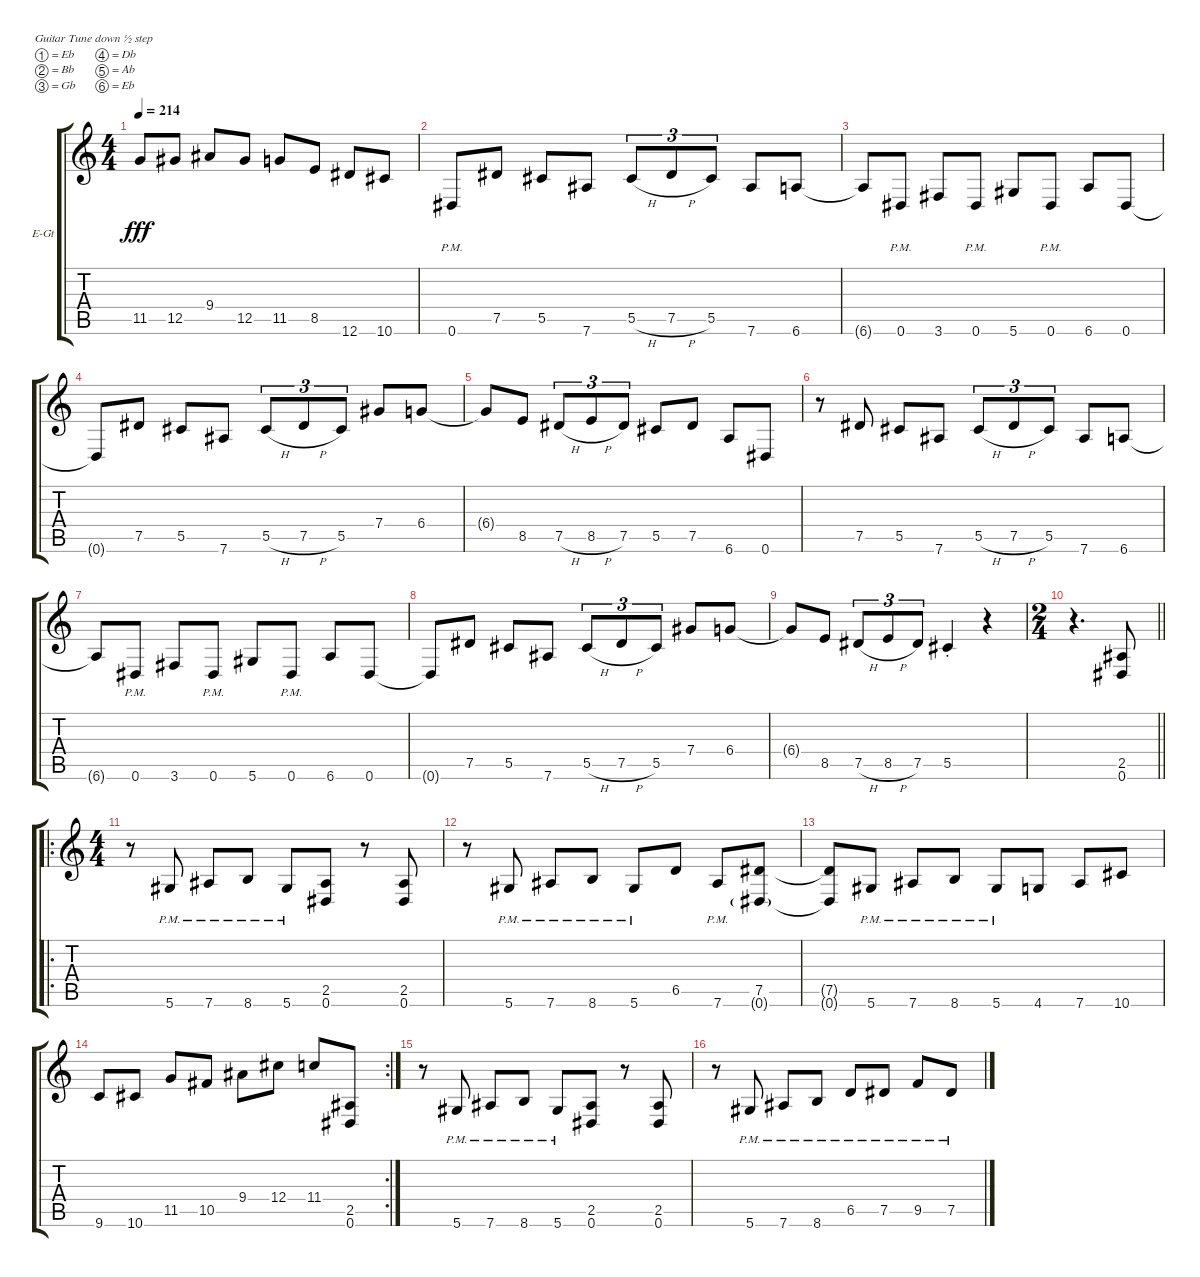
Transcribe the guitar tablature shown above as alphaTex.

\bracketExtendMode groupsimilarinstruments
\firstSystemTrackNameOrientation horizontal
\otherSystemsTrackNameOrientation horizontal
\track ("Tim" "E-Gt") {instrument overdrivenguitar}
\staff {score tabs}
\tuning (Eb4 Bb3 Gb3 Db3 Ab2 Eb2)
\ts (4 4)
\tempo 214
\clef g2
\ks c
11.5.8{dy fff} 12.5.8 9.4.8 12.5.8 11.5.8 8.5.8 12.6.8 10.6.8 |
0.6{pm}.8 7.5.8 5.5.8 7.6.8 5.5{h}.8{tu (3 2)} 7.5{h}.8{tu (3 2)} 5.5.8{tu (3 2)} 7.6.8 6.6.8 |
6.6{t}.8 0.6{pm}.8 3.6.8 0.6{pm}.8 5.6.8 0.6{pm}.8 6.6.8 0.6.8 |
0.6{t}.8 7.5.8 5.5.8 7.6.8 5.5{h}.8{tu (3 2)} 7.5{h}.8{tu (3 2)} 5.5.8{tu (3 2)} 7.4.8 6.4.8 |
6.4{t}.8 8.5.8 7.5{h}.8{tu (3 2)} 8.5{h}.8{tu (3 2)} 7.5.8{tu (3 2)} 5.5.8 7.5.8 6.6.8 0.6.8 |
r.8 7.5.8 5.5.8 7.6.8 5.5{h}.8{tu (3 2)} 7.5{h}.8{tu (3 2)} 5.5.8{tu (3 2)} 7.6.8 6.6.8 |
6.6{t}.8 0.6{pm}.8 3.6.8 0.6{pm}.8 5.6.8 0.6{pm}.8 6.6.8 0.6.8 |
0.6{t}.8 7.5.8 5.5.8 7.6.8 5.5{h}.8{tu (3 2)} 7.5{h}.8{tu (3 2)} 5.5.8{tu (3 2)} 7.4.8 6.4.8 |
6.4{t}.8 8.5.8 7.5{h}.8{tu (3 2)} 8.5{h}.8{tu (3 2)} 7.5.8{tu (3 2)} 5.5{st}.4 r.4 |
\ts (2 4)
\beaming (8 2 2 2 2)
\barLineRight lightlight
r.4{d} (2.5 0.6).8 |
\ro
\ts (4 4)
\beaming (8 2 2 2 2)
r.8 5.6{pm}.8 7.6{pm}.8 8.6{pm}.8 5.6{pm}.8 (2.5 0.6).8 r.8 (2.5 0.6).8 |
r.8 5.6{pm}.8 7.6{pm}.8 8.6{pm}.8 5.6{pm}.8 6.5.8 7.6{pm}.8 (7.5 0.6{g}).8 |
(7.5{t} 0.6{t}).8 5.6{pm}.8 7.6{pm}.8 8.6{pm}.8 5.6{pm}.8 4.6.8 7.6.8 10.6.8 |
\rc 2
9.6.8 10.6.8 11.5.8 10.5.8 9.4.8 12.4.8 11.4.8 (2.5 0.6).8 |
r.8 5.6{pm}.8 7.6{pm}.8 8.6{pm}.8 5.6{pm}.8 (2.5 0.6).8 r.8 (2.5 0.6).8 |
r.8 5.6{pm}.8 7.6{pm}.8 8.6{pm}.8 6.5{pm}.8 7.5{pm}.8 9.5{pm}.8 7.5{pm}.8
